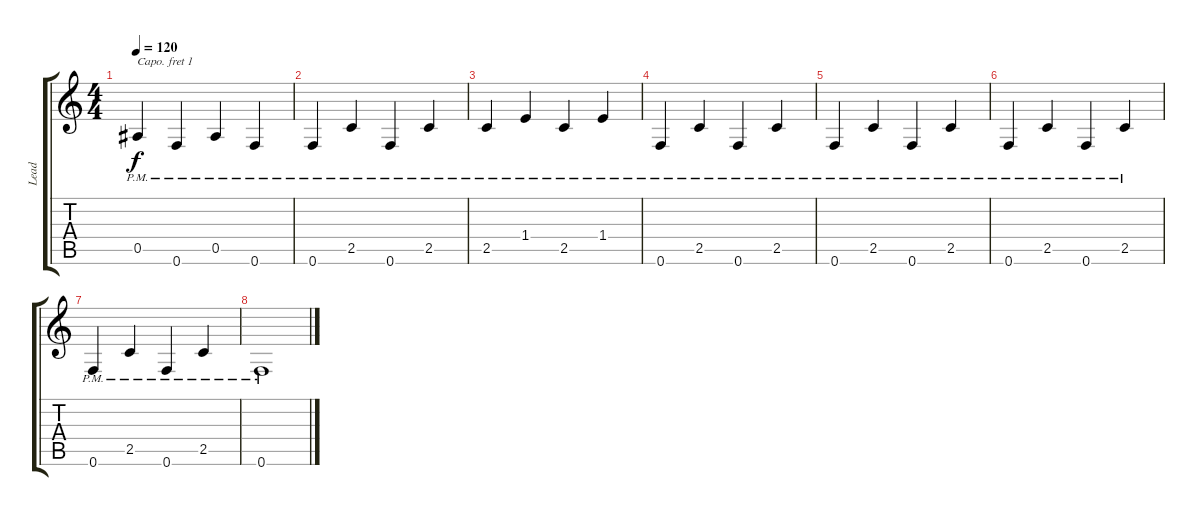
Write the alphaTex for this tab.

\track ("Lead" "Lead") {instrument electricguitarmuted}
\staff {score tabs}
\capo 1
\tuning (E4 B3 G3 D3 A2 E2) {hide}
\ts (4 4)
\tempo 120
\clef g2
\ks c
0.5{pm}.4{dy f} 0.6{pm}.4 0.5{pm}.4 0.6{pm}.4 |
0.6{pm}.4 2.5{pm}.4 0.6{pm}.4 2.5{pm}.4 |
2.5{pm}.4 1.4{pm}.4 2.5{pm}.4 1.4{pm}.4 |
0.6{pm}.4 2.5{pm}.4 0.6{pm}.4 2.5{pm}.4 |
0.6{pm}.4 2.5{pm}.4 0.6{pm}.4 2.5{pm}.4 |
0.6{pm}.4 2.5{pm}.4 0.6{pm}.4 2.5{pm}.4 |
0.6{pm}.4 2.5{pm}.4 0.6{pm}.4 2.5{pm}.4 |
0.6{pm}.1
